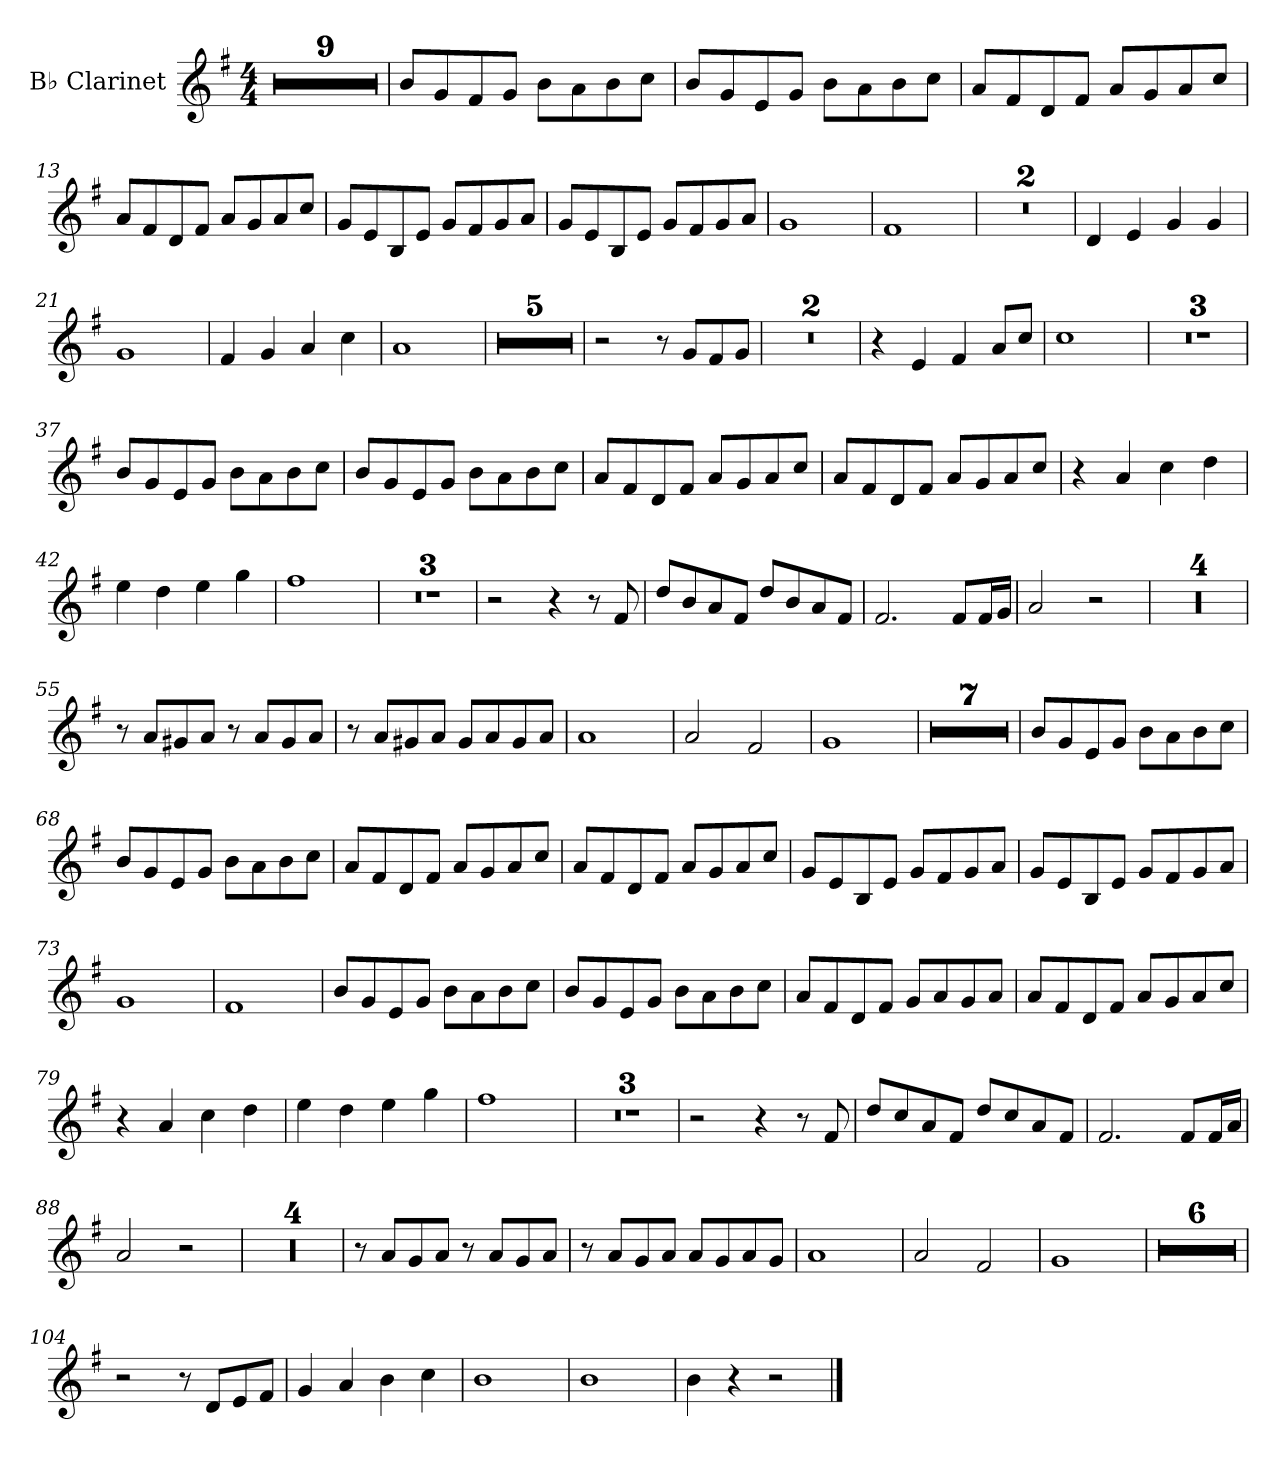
**kern
*part1
*staff1
*I"B♭ Clarinet
*I'B♭ Cl.
*clefG2
*ITrd1c2
*k[b-]
*F:
*M4/4
=1
1r
=2
1r
=3
1r
=4
1r
=5
1r
=6
1r
=7
1r
=8
1r
=9
1r
=10
8a/L
8f/
8e/
8f/J
8a\L
8g\
8a\
8b-\J
=11
8a/L
8f/
8d/
8f/J
8a\L
8g\
8a\
8b-\J
!!LO:LB:g=z
=12
8g/L
8e/
8c/
8e/J
8g/L
8f/
8g/
8b-/J
=13
8g/L
8e/
8c/
8e/J
8g/L
8f/
8g/
8b-/J
=14
8f/L
8d/
8A/
8d/J
8f/L
8e/
8f/
8g/J
=15
8f/L
8d/
8A/
8d/J
8f/L
8e/
8f/
8g/J
=16
1f
=17
1e
=18
1r
!!LO:LB:g=z
=19
1r
=20
4c/
4d/
4f/
4f/
=21
1f
=22
4e/
4f/
4g/
4b-\
=23
1g
=24
1r
=25
1r
=26
1r
=27
1r
=28
1r
=29
2r
8r
8f/L
8e/
8f/J
=30
1r
=31
1r
=32
4r
4d/
4e/
8g/L
8b-/J
!!LO:LB:g=z
=33
1b-
=34
1r
=35
1r
=36
1r
=37
8a/L
8f/
8d/
8f/J
8a\L
8g\
8a\
8b-\J
=38
8a/L
8f/
8d/
8f/J
8a\L
8g\
8a\
8b-\J
=39
8g/L
8e/
8c/
8e/J
8g/L
8f/
8g/
8b-/J
!!LO:LB:g=z
=40
8g/L
8e/
8c/
8e/J
8g/L
8f/
8g/
8b-/J
=41
4r
4g/
4b-\
4cc\
=42
4dd\
4cc\
4dd\
4ff\
=43
1ee
=44
1r
=45
1r
=46
1r
=47
2r
4r
8r
8e/
=48
8cc/L
8a/
8g/
8e/J
8cc/L
8a/
8g/
8e/J
!!LO:LB:g=z
=49
2.e/
8e/L
16e/L
16f/JJ
=50
2g/
2r
=51
1r
=52
1r
=53
1r
=54
1r
=55
8r
8g/L
8f#X/
8g/J
8r
8g/L
8f#/
8g/J
=56
8r
8g/L
8f#X/
8g/J
8f#/L
8g/
8f#/
8g/J
=57
1g
=58
2g/
2e/
=59
1f
!!LO:LB:g=z
=60
1r
=61
1r
=62
1r
=63
1r
=64
1r
=65
1r
=66
1r
=67
8a/L
8f/
8d/
8f/J
8a\L
8g\
8a\
8b-\J
=68
8a/L
8f/
8d/
8f/J
8a\L
8g\
8a\
8b-\J
=69
8g/L
8e/
8c/
8e/J
8g/L
8f/
8g/
8b-/J
!!LO:LB:g=z
=70
8g/L
8e/
8c/
8e/J
8g/L
8f/
8g/
8b-/J
=71
8f/L
8d/
8A/
8d/J
8f/L
8e/
8f/
8g/J
=72
8f/L
8d/
8A/
8d/J
8f/L
8e/
8f/
8g/J
=73
1f
=74
1e
=75
8a/L
8f/
8d/
8f/J
8a\L
8g\
8a\
8b-\J
!!LO:LB:g=z
=76
8a/L
8f/
8d/
8f/J
8a\L
8g\
8a\
8b-\J
=77
8g/L
8e/
8c/
8e/J
8f/L
8g/
8f/
8g/J
=78
8g/L
8e/
8c/
8e/J
8g/L
8f/
8g/
8b-/J
=79
4r
4g/
4b-\
4cc\
=80
4dd\
4cc\
4dd\
4ff\
=81
1ee
=82
1r
=83
1r
!!LO:PB:g=z
=84
1r
=85
2r
4r
8r
8e/
=86
8cc/L
8b-/
8g/
8e/J
8cc/L
8b-/
8g/
8e/J
=87
2.e/
8e/L
16e/L
16g/JJ
=88
2g/
2r
=89
1r
=90
1r
=91
1r
=92
1r
=93
8r
8g/L
8f/
8g/J
8r
8g/L
8f/
8g/J
!!LO:LB:g=z
=94
8r
8g/L
8f/
8g/J
8g/L
8f/
8g/
8f/J
=95
1g
=96
2g/
2e/
=97
1f
=98
1r
=99
1r
=100
1r
=101
1r
=102
1r
=103
1r
=104
2r
8r
8c/L
8d/
8e/J
=105
4f/
4g/
4a\
4b-\
=106
1a
!!LO:LB:g=z
=107
1a
=108
4a\
4r
2r
==
*-
